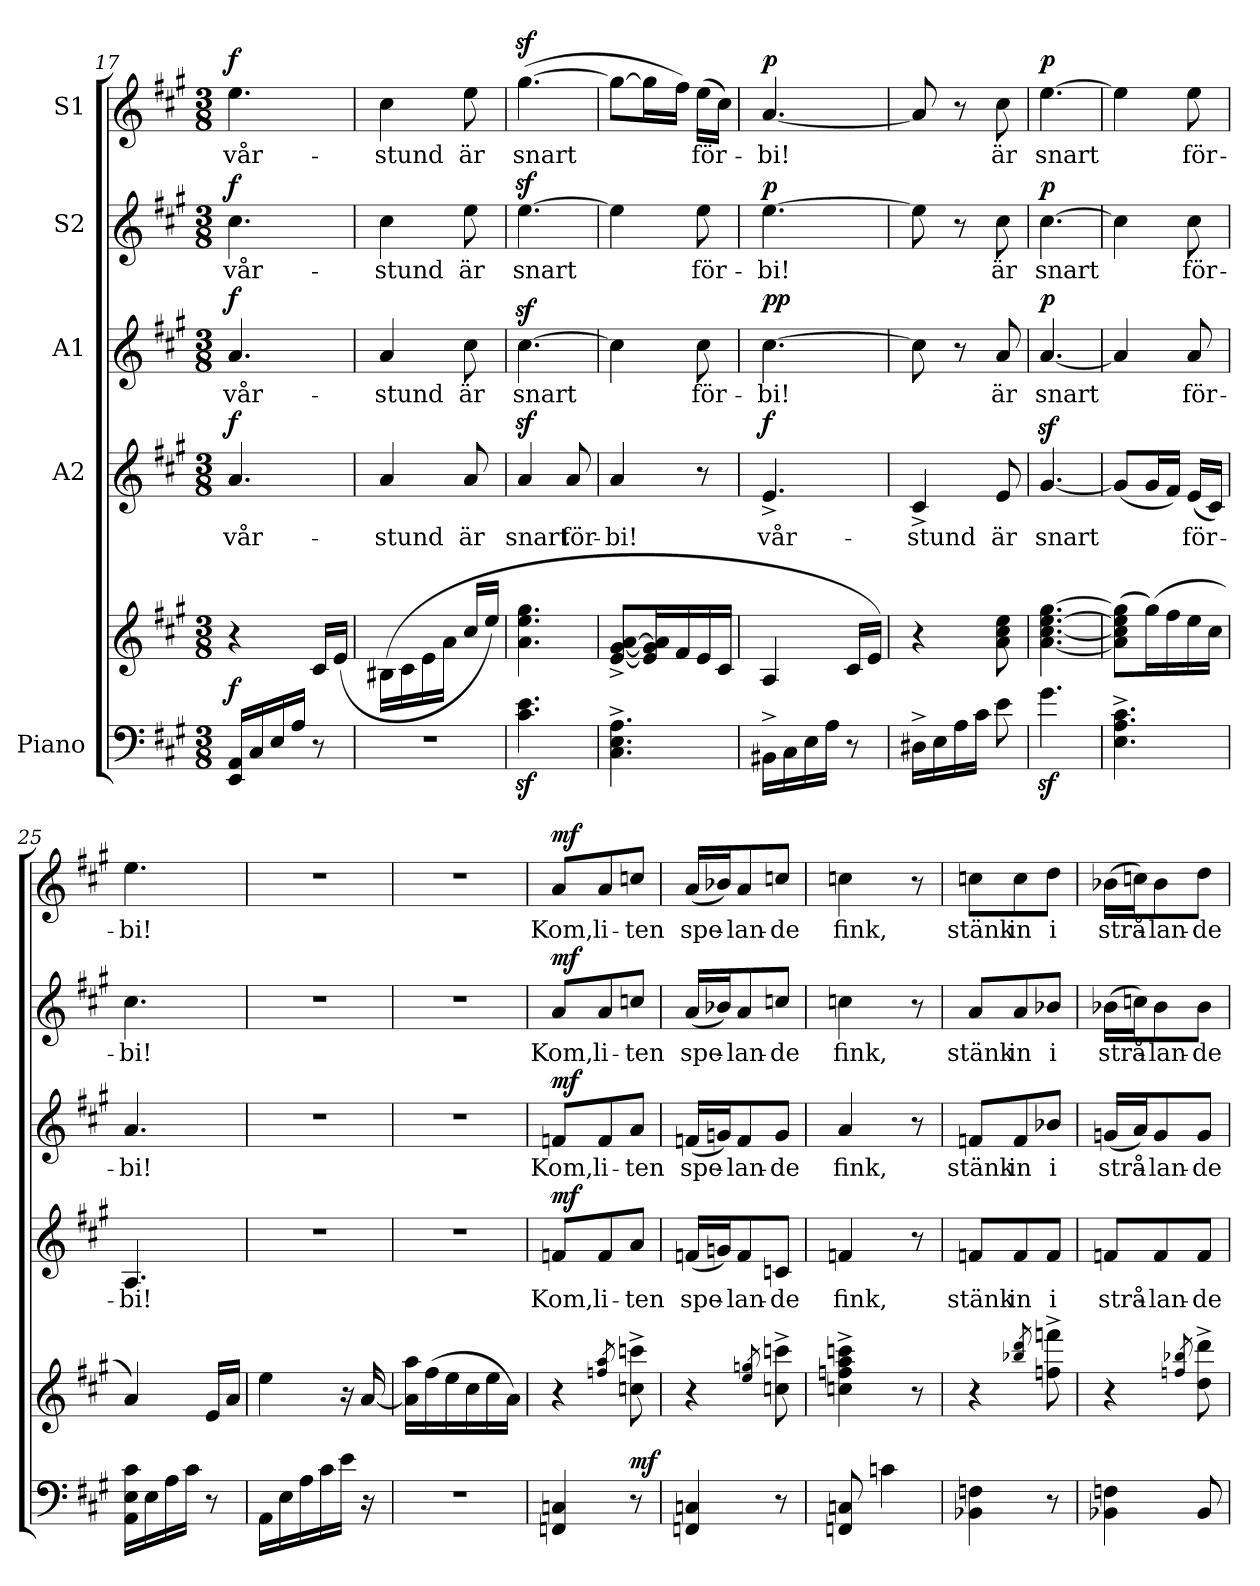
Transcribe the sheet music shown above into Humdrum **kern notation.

**kern	**kern	**dynam	**kern	**text	**dynam	**kern	**text	**dynam	**kern	**text	**dynam	**kern	**text	**dynam
*part5	*part5	*part5	*part4	*part4	*part4	*part3	*part3	*part3	*part2	*part2	*part2	*part1	*part1	*part1
*staff6	*staff5	*staff5/6	*staff4	*staff4	*staff4	*staff3	*staff3	*staff3	*staff2	*staff2	*staff2	*staff1	*staff1	*staff1
*I"Piano	*	*	*I"A2	*	*	*I"A1	*	*	*I"S2	*	*	*I"S1	*	*
*clefF4	*clefG2	*	*clefG2	*	*	*clefG2	*	*	*clefG2	*	*	*clefG2	*	*
*k[f#c#g#]	*k[f#c#g#]	*	*k[f#c#g#]	*	*	*k[f#c#g#]	*	*	*k[f#c#g#]	*	*	*k[f#c#g#]	*	*
*A:	*A:	*	*A:	*	*	*A:	*	*	*A:	*	*	*A:	*	*
*M3/8	*M3/8	*	*M3/8	*	*	*M3/8	*	*	*M3/8	*	*	*M3/8	*	*
=17	=17	=17	=17	=17	=17	=17	=17	=17	=17	=17	=17	=17	=17	=17
!	!	!LO:DY:a=2	!	!LO:LY:b	!LO:DY:a	!	!LO:LY:b	!LO:DY:a	!	!LO:LY:b	!LO:DY:a	!	!LO:LY:b	!LO:DY:a
(<16EE/ 16AA/LL	4r	f	4.a/	vår-	f	4.a/	vår-	f	4.cc#\	vår-	f	4.ee\	vår-	f
16C#/	.	.	.	.	.	.	.	.	.	.	.	.	.	.
16E/	.	.	.	.	.	.	.	.	.	.	.	.	.	.
16A/JJ	.	.	.	.	.	.	.	.	.	.	.	.	.	.
8r	16c#/LL	.	.	.	.	.	.	.	.	.	.	.	.	.
.	(16e/JJ	.	.	.	.	.	.	.	.	.	.	.	.	.
=18	=18	=18	=18	=18	=18	=18	=18	=18	=18	=18	=18	=18	=18	=18
*	*^	*	*	*	*	*	*	*	*	*	*	*	*	*
!	!	!	!	!	!LO:LY:b	!	!	!LO:LY:b	!	!	!LO:LY:b	!	!	!LO:LY:b	!
4.r	4ryy	(<16B#X\LL	.	4a/	-stund	.	4a/	-stund	.	4cc#\	-stund	.	4cc#\	-stund	.
.	.	16c#\	.	.	.	.	.	.	.	.	.	.	.	.	.
.	.	16e\	.	.	.	.	.	.	.	.	.	.	.	.	.
.	.	16a\JJ	.	.	.	.	.	.	.	.	.	.	.	.	.
!	!	!	!	!	!LO:LY:b	!	!	!LO:LY:b	!	!	!LO:LY:b	!	!	!LO:LY:b	!
.	16cc#/LL	8ryy	.	8a/	är	.	8cc#\	är	.	8ee\	är	.	8ee\	är	.
.	16ee/JJ)	.	.	.	.	.	.	.	.	.	.	.	.	.	.
*	*v	*v	*	*	*	*	*	*	*	*	*	*	*	*	*
=19	=19	=19	=19	=19	=19	=19	=19	=19	=19	=19	=19	=19	=19	=19
!	!	!	!	!LO:LY:b	!	!	!LO:LY:b	!	!	!LO:LY:b	!	!	!LO:LY:b	!
4.c#\z> 4.e\z>	4.a\ 4.ee\ 4.gg#\	.	4az>/	snart	.	[4.cc#z>\	snart	.	[4.eez>\	snart	.	(>[4.gg#z>\	snart	.
!	!	!	!	!LO:LY:b	!	!	!	!	!	!	!	!	!	!
.	.	.	8a/	för-	.	.	.	.	.	.	.	.	.	.
=20	=20	=20	=20	=20	=20	=20	=20	=20	=20	=20	=20	=20	=20	=20
!	!	!	!	!LO:LY:b	!	!	!	!	!	!	!	!	!	!
4.C#\^> 4.E\^> 4.A\^>	[8e/^< [8g#/^< [8a/^<L	.	4a/	-bi!	.	4cc#\]	.	.	4ee\]	.	.	8gg#\L_	.	.
.	16e/] 16g#/] 16a/]L	.	.	.	.	.	.	.	.	.	.	16gg#\L]	.	.
.	16f#/	.	.	.	.	.	.	.	.	.	.	16ff#\JJ)	.	.
!	!	!	!	!	!	!	!LO:LY:b	!	!	!LO:LY:b	!	!	!LO:LY:b	!
.	16e/	.	8r	.	.	8cc#\	för-	.	8ee\	för-	.	(>16ee\LL	för-	.
.	16c#/JJ	.	.	.	.	.	.	.	.	.	.	16cc#\JJ)	.	.
!!LO:LB:g=z
=21	=21	=21	=21	=21	=21	=21	=21	=21	=21	=21	=21	=21	=21	=21
!	!	!	!	!LO:LY:b	!LO:DY:a	!	!LO:LY:b	!LO:DY:b	!	!LO:LY:b	!	!	!LO:LY:b	!
!	!	!	!	!	!	!	!	!LO:DY:n=1:a	!	!	!LO:DY:a	!	!	!LO:DY:a
16BB#X^>\LL	4A/	.	4.e^</	vår-	f	[4.cc#\	-bi!	p p	[4.ee\	-bi!	p	[4.a/	-bi!	p
16C#\	.	.	.	.	.	.	.	.	.	.	.	.	.	.
16E\	.	.	.	.	.	.	.	.	.	.	.	.	.	.
16A\JJ	.	.	.	.	.	.	.	.	.	.	.	.	.	.
8r	16c#/LL	.	.	.	.	.	.	.	.	.	.	.	.	.
.	16e/JJ)	.	.	.	.	.	.	.	.	.	.	.	.	.
=22	=22	=22	=22	=22	=22	=22	=22	=22	=22	=22	=22	=22	=22	=22
!	!	!	!	!LO:LY:b	!	!	!	!	!	!	!	!	!	!
16D#X^>\LL	4r	.	4c#^</	-stund	.	8cc#\]	.	.	8ee\]	.	.	8a/]	.	.
16E\	.	.	.	.	.	.	.	.	.	.	.	.	.	.
16A\	.	.	.	.	.	8r	.	.	8r	.	.	8r	.	.
16c#\JJ	.	.	.	.	.	.	.	.	.	.	.	.	.	.
!	!	!	!	!LO:LY:b	!	!	!LO:LY:b	!	!	!LO:LY:b	!	!	!LO:LY:b	!
8e\	8a\ 8cc#\ 8ee\	.	8e/	är	.	8a/	är	.	8cc#\	är	.	8cc#\	är	.
=23	=23	=23	=23	=23	=23	=23	=23	=23	=23	=23	=23	=23	=23	=23
!	!	!	!	!LO:LY:b	!	!	!LO:LY:b	!LO:DY:a	!	!LO:LY:b	!LO:DY:a	!	!LO:LY:b	!LO:DY:a
4.g#z>\	[4.a\ [4.cc#\ [4.ee\ [4.gg#\	.	[4.g#z>/	snart	.	[4.a/	snart	p	[4.cc#\	snart	p	[4.ee\	snart	p
=24	=24	=24	=24	=24	=24	=24	=24	=24	=24	=24	=24	=24	=24	=24
4.E\^> 4.A\^> 4.c#\^>	(>8a\] 8cc#\] 8ee\] 8gg#\]L	.	(<8g#/L]	.	.	4a/]	.	.	4cc#\]	.	.	4ee\]	.	.
.	(>16gg#\L)	.	16g#/L	.	.	.	.	.	.	.	.	.	.	.
.	16ff#\	.	16f#/JJ)	.	.	.	.	.	.	.	.	.	.	.
!	!	!	!	!LO:LY:b	!	!	!LO:LY:b	!	!	!LO:LY:b	!	!	!LO:LY:b	!
.	16ee\	.	(<16e/LL	för-	.	8a/	för-	.	8cc#\	för-	.	8ee\	för-	.
.	16cc#\JJ	.	16c#/JJ)	.	.	.	.	.	.	.	.	.	.	.
=25	=25	=25	=25	=25	=25	=25	=25	=25	=25	=25	=25	=25	=25	=25
!	!	!	!	!LO:LY:b	!	!	!LO:LY:b	!	!	!LO:LY:b	!	!	!LO:LY:b	!
16AA\ 16E\ 16c#\LL	4a/)	.	4.A/	-bi!	.	4.a/	-bi!	.	4.cc#\	-bi!	.	4.ee\	-bi!	.
16E\	.	.	.	.	.	.	.	.	.	.	.	.	.	.
16A\	.	.	.	.	.	.	.	.	.	.	.	.	.	.
16c#\JJ	.	.	.	.	.	.	.	.	.	.	.	.	.	.
8r	16e/LL	.	.	.	.	.	.	.	.	.	.	.	.	.
.	(16a/JJ	.	.	.	.	.	.	.	.	.	.	.	.	.
=26	=26	=26	=26	=26	=26	=26	=26	=26	=26	=26	=26	=26	=26	=26
16AA\LL	4ee\	.	4.r	.	.	4.r	.	.	4.r	.	.	4.r	.	.
16E\	.	.	.	.	.	.	.	.	.	.	.	.	.	.
16A\	.	.	.	.	.	.	.	.	.	.	.	.	.	.
16c#\	.	.	.	.	.	.	.	.	.	.	.	.	.	.
16e\JJ	16r	.	.	.	.	.	.	.	.	.	.	.	.	.
16r	[16a/	.	.	.	.	.	.	.	.	.	.	.	.	.
=27	=27	=27	=27	=27	=27	=27	=27	=27	=27	=27	=27	=27	=27	=27
4.r	16a\] 16aa\LL	.	4.r	.	.	4.r	.	.	4.r	.	.	4.r	.	.
.	(>16ff#\	.	.	.	.	.	.	.	.	.	.	.	.	.
.	16ee\	.	.	.	.	.	.	.	.	.	.	.	.	.
.	16cc#\	.	.	.	.	.	.	.	.	.	.	.	.	.
.	16ee\	.	.	.	.	.	.	.	.	.	.	.	.	.
.	16a\JJ)	.	.	.	.	.	.	.	.	.	.	.	.	.
=28	=28	=28	=28	=28	=28	=28	=28	=28	=28	=28	=28	=28	=28	=28
!	!	!	!	!LO:LY:b	!LO:DY:a	!	!LO:LY:b	!LO:DY:a	!	!LO:LY:b	!LO:DY:a	!	!LO:LY:b	!LO:DY:a
4FFn/ 4Cn/	4r	.	8fn/L	Kom,	mf	8fn/L	Kom,	mf	8a/L	Kom,	mf	8a/L	Kom,	mf
!	!	!	!	!LO:LY:b	!	!	!LO:LY:b	!	!	!LO:LY:b	!	!	!LO:LY:b	!
.	.	.	8f/	li-	.	8f/	li-	.	8a/	li-	.	8a/	li-	.
.	8qffn/ 8qaa/	.	.	.	.	.	.	.	.	.	.	.	.	.
!	!	!LO:DY:a=2	!	!LO:LY:b	!	!	!LO:LY:b	!	!	!LO:LY:b	!	!	!LO:LY:b	!
8r	8ccn\^> 8cccn\^>	mf	8a/J	-ten	.	8a/J	-ten	.	8ccn/J	-ten	.	8ccn/J	-ten	.
!!LO:PB:g=z
=29	=29	=29	=29	=29	=29	=29	=29	=29	=29	=29	=29	=29	=29	=29
!	!	!	!	!LO:LY:b	!	!	!LO:LY:b	!	!	!LO:LY:b	!	!	!LO:LY:b	!
4FFn/ 4Cn/	4r	.	(<16fn/LL	spe-	.	(<16fn/LL	spe-	.	(<16a/LL	spe-	.	(<16a/LL	spe-	.
.	.	.	16gn/J)	.	.	16gn/J)	.	.	16b-X/J)	.	.	16b-X/J)	.	.
!	!	!	!	!LO:LY:b	!	!	!LO:LY:b	!	!	!LO:LY:b	!	!	!LO:LY:b	!
.	.	.	8f/	-lan-	.	8f/	-lan-	.	8a/	-lan-	.	8a/	-lan-	.
.	8qee/ 8qggn/	.	.	.	.	.	.	.	.	.	.	.	.	.
!	!	!	!	!LO:LY:b	!	!	!LO:LY:b	!	!	!LO:LY:b	!	!	!LO:LY:b	!
8r	8ccn\^> 8cccn\^>	.	8cn/J	-de	.	8g/J	-de	.	8ccn/J	-de	.	8ccn/J	-de	.
=30	=30	=30	=30	=30	=30	=30	=30	=30	=30	=30	=30	=30	=30	=30
!	!	!	!	!LO:LY:b	!	!	!LO:LY:b	!	!	!LO:LY:b	!	!	!LO:LY:b	!
8FFn/ 8Cn/	4ccn\^> 4ffn\^> 4aa\^> 4cccn\^>	.	4fn/	fink,	.	4a/	fink,	.	4ccn\	fink,	.	4ccn\	fink,	.
4cn\	.	.	.	.	.	.	.	.	.	.	.	.	.	.
.	8r	.	8r	.	.	8r	.	.	8r	.	.	8r	.	.
=31	=31	=31	=31	=31	=31	=31	=31	=31	=31	=31	=31	=31	=31	=31
!	!	!	!	!LO:LY:b	!	!	!LO:LY:b	!	!	!LO:LY:b	!	!	!LO:LY:b	!
4BB-X\ 4Fn\	4r	.	8fn/L	stänk	.	8fn/L	stänk	.	8a/L	stänk	.	8ccn\L	stänk	.
!	!	!	!	!LO:LY:b	!	!	!LO:LY:b	!	!	!LO:LY:b	!	!	!LO:LY:b	!
.	.	.	8f/	in	.	8f/	in	.	8a/	in	.	8cc\	in	.
.	8qbb-X/ 8qddd/	.	.	.	.	.	.	.	.	.	.	.	.	.
!	!	!	!	!LO:LY:b	!	!	!LO:LY:b	!	!	!LO:LY:b	!	!	!LO:LY:b	!
8r	8ffn\^> 8fffn\^>	.	8f/J	i	.	8b-X/J	i	.	8b-X/J	i	.	8dd\J	i	.
=32	=32	=32	=32	=32	=32	=32	=32	=32	=32	=32	=32	=32	=32	=32
!	!	!	!	!LO:LY:b	!	!	!LO:LY:b	!	!	!LO:LY:b	!	!	!LO:LY:b	!
4BB-X\ 4Fn\	4r	.	8fn/L	strå-	.	(<16gn/LL	strå-	.	(>16b-X\LL	strå-	.	(>16b-X\LL	strå-	.
.	.	.	.	.	.	16a/J)	.	.	16ccn\J)	.	.	16ccn\J)	.	.
!	!	!	!	!LO:LY:b	!	!	!LO:LY:b	!	!	!LO:LY:b	!	!	!LO:LY:b	!
.	.	.	8f/	-lan-	.	8g/	-lan-	.	8b-\	-lan-	.	8b-\	-lan-	.
.	8qffn/ 8qbb-X/	.	.	.	.	.	.	.	.	.	.	.	.	.
!	!	!	!	!LO:LY:b	!	!	!LO:LY:b	!	!	!LO:LY:b	!	!	!LO:LY:b	!
8BB-/	8dd\^> 8ddd\^>	.	8f/J	-de	.	8g/J	-de	.	8b-\J	-de	.	8dd\J	-de	.
=	=	=	=	=	=	=	=	=	=	=	=	=	=	=
*-	*-	*-	*-	*-	*-	*-	*-	*-	*-	*-	*-	*-	*-	*-
